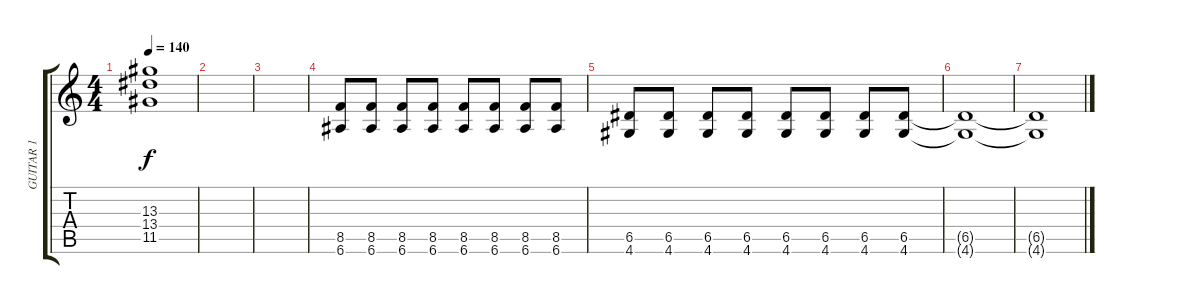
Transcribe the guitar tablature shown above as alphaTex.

\track ("GUITAR 1" "GUITAR 1") {instrument distortionguitar}
\staff {score tabs}
\tuning (E4 B3 G3 D3 A2 E2) {hide}
\ts (4 4)
\tempo 140
\clef g2
\ks c
(13.3 13.4 11.5).1{dy f} |
|
|
(8.5 6.6).8{volume 11} (8.5 6.6).8 (8.5 6.6).8 (8.5 6.6).8 (8.5 6.6).8 (8.5 6.6).8 (8.5 6.6).8 (8.5 6.6).8 |
(6.5 4.6).8 (6.5 4.6).8 (6.5 4.6).8 (6.5 4.6).8 (6.5 4.6).8 (6.5 4.6).8 (6.5 4.6).8 (6.5 4.6).8 |
(6.5{t} 4.6{t}).1 |
(6.5{t} 4.6{t}).1
